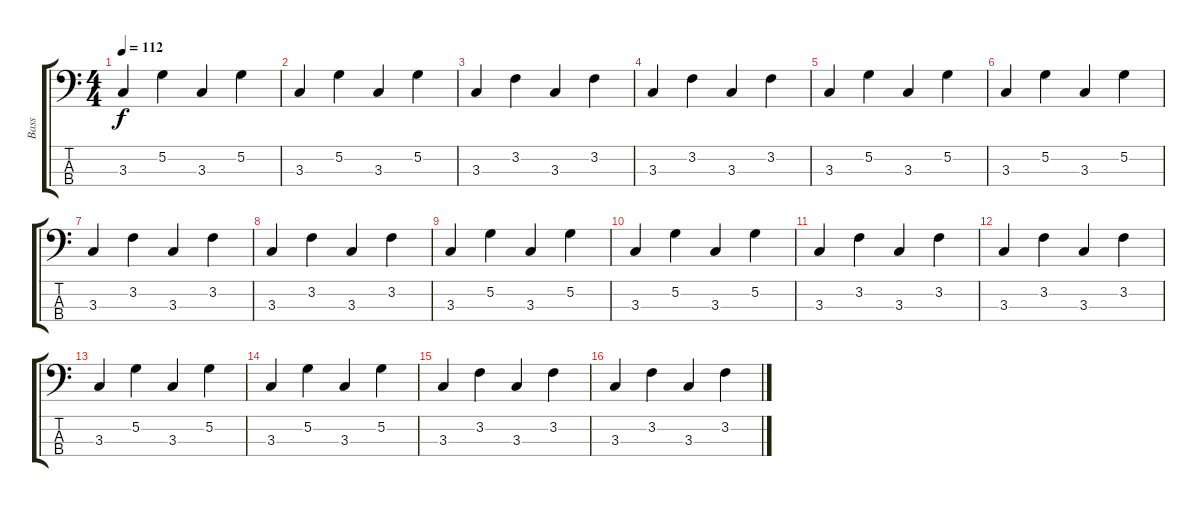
\track ("Bass" "Bass") {instrument electricbassfinger}
\staff {score tabs}
\tuning (G2 D2 A1 E1) {hide}
\ts (4 4)
\tempo 112
\clef f4
\ks c
3.3.4{dy f} 5.2.4 3.3.4 5.2.4 |
3.3.4 5.2.4 3.3.4 5.2.4 |
3.3.4 3.2.4 3.3.4 3.2.4 |
3.3.4 3.2.4 3.3.4 3.2.4 |
3.3.4 5.2.4 3.3.4 5.2.4 |
3.3.4 5.2.4 3.3.4 5.2.4 |
3.3.4 3.2.4 3.3.4 3.2.4 |
3.3.4 3.2.4 3.3.4 3.2.4 |
3.3.4 5.2.4 3.3.4 5.2.4 |
3.3.4 5.2.4 3.3.4 5.2.4 |
3.3.4 3.2.4 3.3.4 3.2.4 |
3.3.4 3.2.4 3.3.4 3.2.4 |
3.3.4 5.2.4 3.3.4 5.2.4 |
3.3.4 5.2.4 3.3.4 5.2.4 |
3.3.4 3.2.4 3.3.4 3.2.4 |
3.3.4 3.2.4 3.3.4 3.2.4
